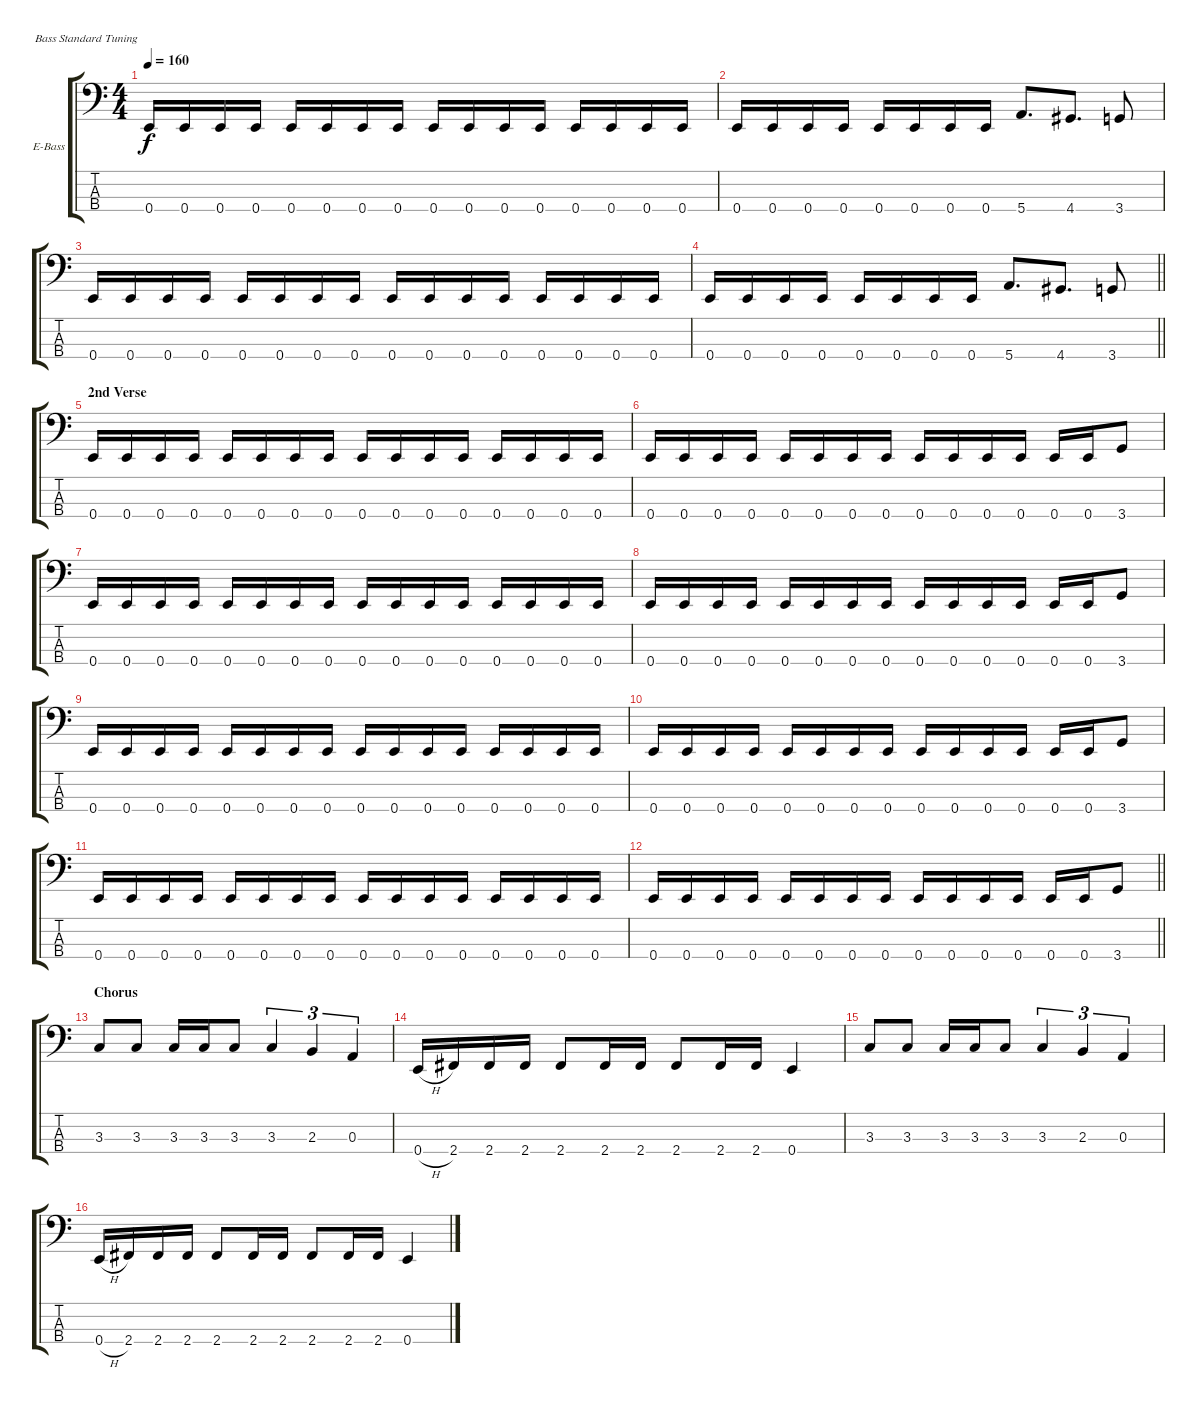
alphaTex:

\bracketExtendMode groupsimilarinstruments
\firstSystemTrackNameOrientation horizontal
\otherSystemsTrackNameOrientation horizontal
\track ("Bass" "E-Bass") {instrument electricbassfinger}
\staff {score tabs}
\tuning (G2 D2 A1 E1)
\ts (4 4)
\tempo 160
\clef f4
\ks c
0.4.16{dy f} 0.4.16 0.4.16 0.4.16 0.4.16 0.4.16 0.4.16 0.4.16 0.4.16 0.4.16 0.4.16 0.4.16 0.4.16 0.4.16 0.4.16 0.4.16 |
0.4.16 0.4.16 0.4.16 0.4.16 0.4.16 0.4.16 0.4.16 0.4.16 5.4.8{d} 4.4.8{d} 3.4.8 |
0.4.16 0.4.16 0.4.16 0.4.16 0.4.16 0.4.16 0.4.16 0.4.16 0.4.16 0.4.16 0.4.16 0.4.16 0.4.16 0.4.16 0.4.16 0.4.16 |
\barLineRight lightlight
0.4.16 0.4.16 0.4.16 0.4.16 0.4.16 0.4.16 0.4.16 0.4.16 5.4.8{d} 4.4.8{d} 3.4.8 |
\section ("" "2nd Verse")
0.4.16 0.4.16 0.4.16 0.4.16 0.4.16 0.4.16 0.4.16 0.4.16 0.4.16 0.4.16 0.4.16 0.4.16 0.4.16 0.4.16 0.4.16 0.4.16 |
0.4.16 0.4.16 0.4.16 0.4.16 0.4.16 0.4.16 0.4.16 0.4.16 0.4.16 0.4.16 0.4.16 0.4.16 0.4.16 0.4.16 3.4.8 |
0.4.16 0.4.16 0.4.16 0.4.16 0.4.16 0.4.16 0.4.16 0.4.16 0.4.16 0.4.16 0.4.16 0.4.16 0.4.16 0.4.16 0.4.16 0.4.16 |
0.4.16 0.4.16 0.4.16 0.4.16 0.4.16 0.4.16 0.4.16 0.4.16 0.4.16 0.4.16 0.4.16 0.4.16 0.4.16 0.4.16 3.4.8 |
0.4.16 0.4.16 0.4.16 0.4.16 0.4.16 0.4.16 0.4.16 0.4.16 0.4.16 0.4.16 0.4.16 0.4.16 0.4.16 0.4.16 0.4.16 0.4.16 |
0.4.16 0.4.16 0.4.16 0.4.16 0.4.16 0.4.16 0.4.16 0.4.16 0.4.16 0.4.16 0.4.16 0.4.16 0.4.16 0.4.16 3.4.8 |
0.4.16 0.4.16 0.4.16 0.4.16 0.4.16 0.4.16 0.4.16 0.4.16 0.4.16 0.4.16 0.4.16 0.4.16 0.4.16 0.4.16 0.4.16 0.4.16 |
\barLineRight lightlight
0.4.16 0.4.16 0.4.16 0.4.16 0.4.16 0.4.16 0.4.16 0.4.16 0.4.16 0.4.16 0.4.16 0.4.16 0.4.16 0.4.16 3.4.8 |
\section ("" "Chorus")
3.3.8 3.3.8 3.3.16 3.3.16 3.3.8 3.3.4{tu (3 2)} 2.3.4{tu (3 2)} 0.3.4{tu (3 2)} |
0.4{h}.16 2.4.16 2.4.16 2.4.16 2.4.8 2.4.16 2.4.16 2.4.8 2.4.16 2.4.16 0.4.4 |
3.3.8 3.3.8 3.3.16 3.3.16 3.3.8 3.3.4{tu (3 2)} 2.3.4{tu (3 2)} 0.3.4{tu (3 2)} |
0.4{h}.16 2.4.16 2.4.16 2.4.16 2.4.8 2.4.16 2.4.16 2.4.8 2.4.16 2.4.16 0.4.4
